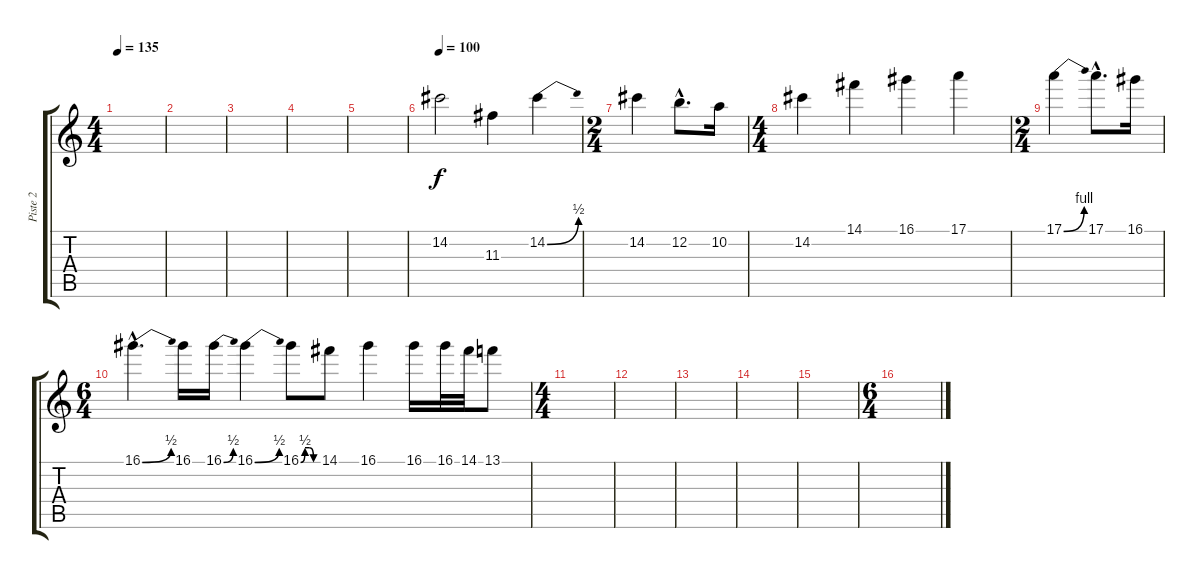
\track ("Piste 2" "Piste 2") {instrument distortionguitar}
\staff {score tabs}
\tuning (E4 B3 G3 D3 A2 E2) {hide}
\ts (4 4)
\tempo 135
\clef g2
\ks c
|
|
|
|
|
\tempo 100
14.2.2 11.3.4 14.2{be (bend 0 0 60 2)}.4 |
\ts (2 4)
14.2.4 12.2{hac}.8{d} 10.2.16 |
\ts (4 4)
14.2.4 14.1.4 16.1.4 17.1.4 |
\ts (2 4)
17.1{be (bend 0 0 60 4)}.4 17.1{hac}.8{d} 16.1.16 |
\ts (6 4)
16.1{be (bend 0 0 60 2) hac}.4{d} 16.1.16 16.1{be (bend 0 0 60 2)}.16 16.1{be (bend 0 0 60 2)}.4 16.1{be (custom 0 0 15 2 30 2 45 0 60 0)}.8 14.1.8 16.1.4 16.1.16 16.1.32 14.1.32 13.1.8 |
\ts (4 4)
|
|
|
|
|
\ts (6 4)
